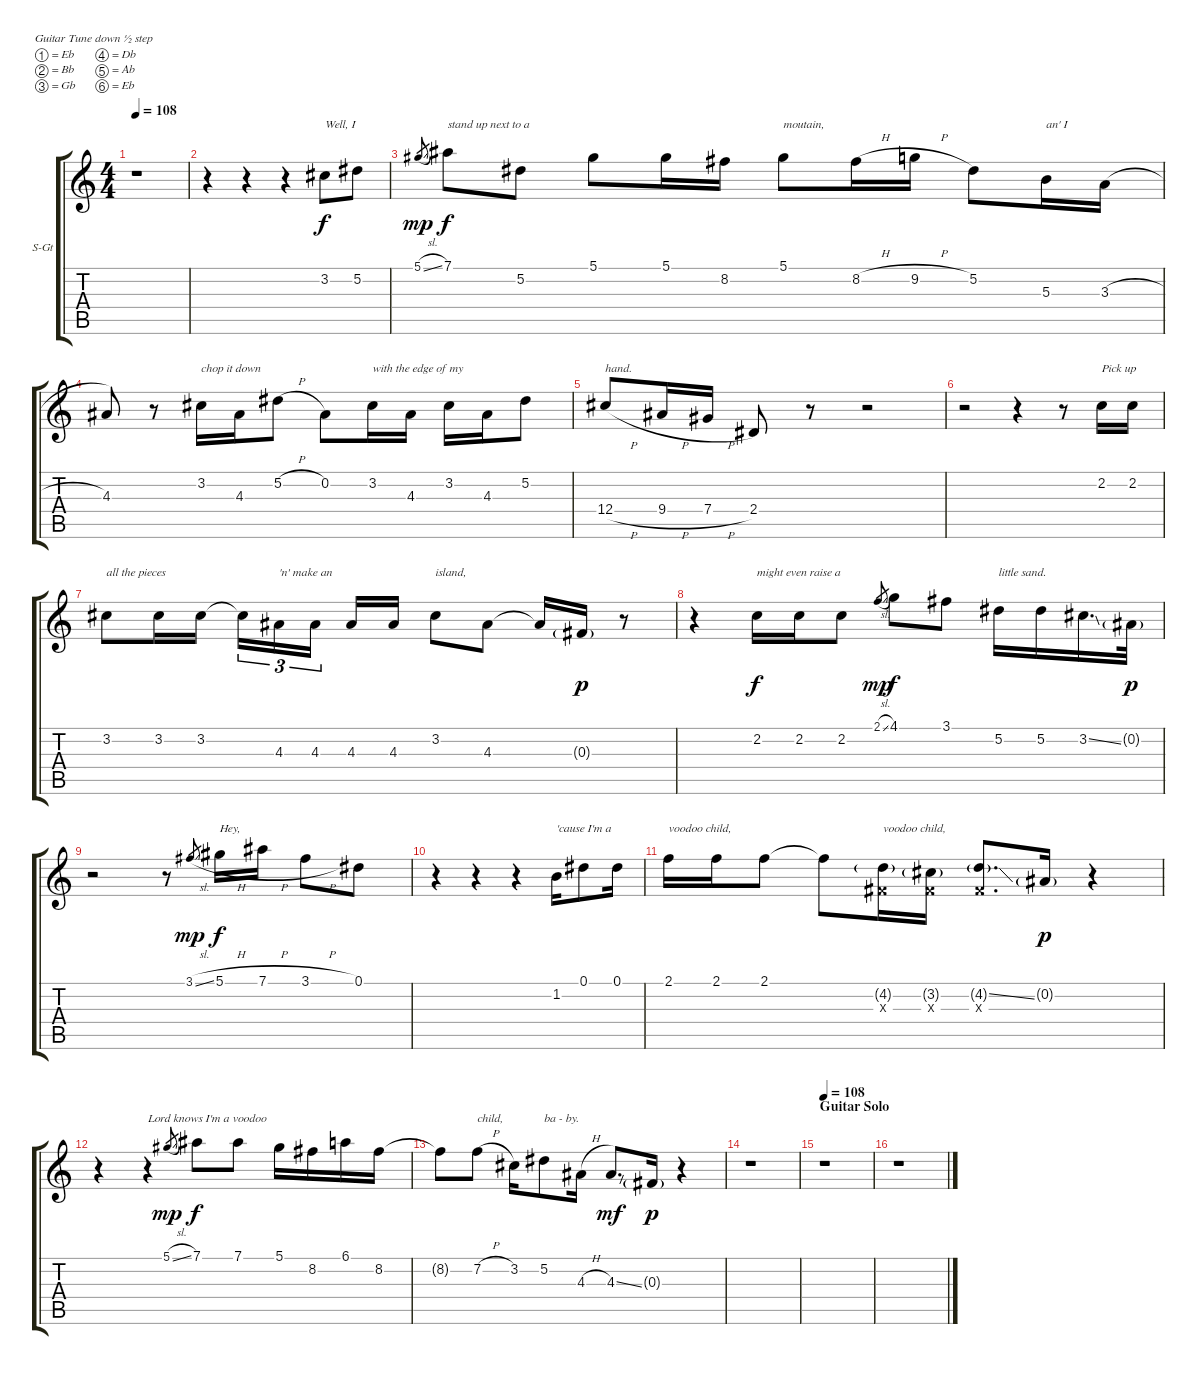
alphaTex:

\bracketExtendMode groupsimilarinstruments
\firstSystemTrackNameOrientation horizontal
\otherSystemsTrackNameOrientation horizontal
\track ("Vocal" "S-Gt") {instrument flute}
\staff {score tabs}
\tuning (Eb4 Bb3 Gb3 Db3 Ab2 Eb2)
\displaytranspose 12
\ts (4 4)
\tempo 108
\clef g2
\ks c
r.1{dy f} |
r.4 r.4 r.4 3.2.8{txt "Well, I"} 5.2.8 |
5.1{sl}.8{gr dy mp} 7.1.8{txt "stand up next to a" dy f} 5.2.8 5.1.8 5.1.16 8.2.16 5.1.8{txt "moutain,"} 8.2{h}.16 9.2{h}.16 5.2.8 5.3.16{txt "an' I"} 3.3{h}.16 |
4.3.8 r.8 3.2.16{txt "chop it down"} 4.3.16 5.2{h}.8 0.2.8 3.2.16{txt "with the edge of my"} 4.3.16 3.2.16 4.3.16 5.2.8 |
12.4{h}.8{txt "hand."} 9.4{h}.16 7.4{h}.16 2.4.8 r.8 r.2 |
r.2 r.4 r.8 2.2.16{txt "Pick up"} 2.2.16 |
3.2.8{txt "all the pieces"} 3.2.16 3.2.16 3.2{t}.16{tu (3 2)} 4.3.16{tu (3 2) txt "'n' make an"} 4.3.16{tu (3 2)} 4.3.16 4.3.16 3.2.8{txt "island,"} 4.3.8 4.3{t}.16 0.3{g}.16{dy p} r.8 |
r.4 2.2.16{txt "might even raise a" dy f} 2.2.16 2.2.8 2.1{sl}.8{gr dy mp} 4.1.8{dy f} 3.1.8 5.2.16{txt "little sand."} 5.2.16 3.2{ss}.16{d} 0.2{g}.32{dy p} |
r.2 r.8 3.1{sl}.8{gr dy mp} 5.1{h}.16{txt "Hey," dy f} 7.1{h}.16 3.1{h}.8 0.1.8 |
r.4 r.4 r.4 1.2.16{txt "'cause I'm a"} 0.1.8 0.1.16 |
2.1.16{txt "voodoo child,"} 2.1.16 2.1.8 2.1{t}.8 (4.2{g} 0.3{x}).16{txt "voodoo child,"} (3.2{g} 0.3{x}).16 (4.2{ss g} 0.3{x}).8{d} 0.2{g}.16{dy p} r.4 |
r.4 r.4{txt "Lord knows I'm a voodoo"} 5.1{sl}.8{gr dy mp} 7.1.8{dy f} 7.1.8 5.1.16 8.2.16 6.1.16 8.2.16 |
8.2{t}.8 7.2{h}.8{txt "child,"} 3.2.16 5.2.8{txt "ba - by."} 4.3{h}.16 4.3{ss}.8{d dy mf} 0.3{g}.16{dy p} r.4 |
r.1 |
\section ("" "Guitar Solo")
\tempo 108
r.1 |
r.1
